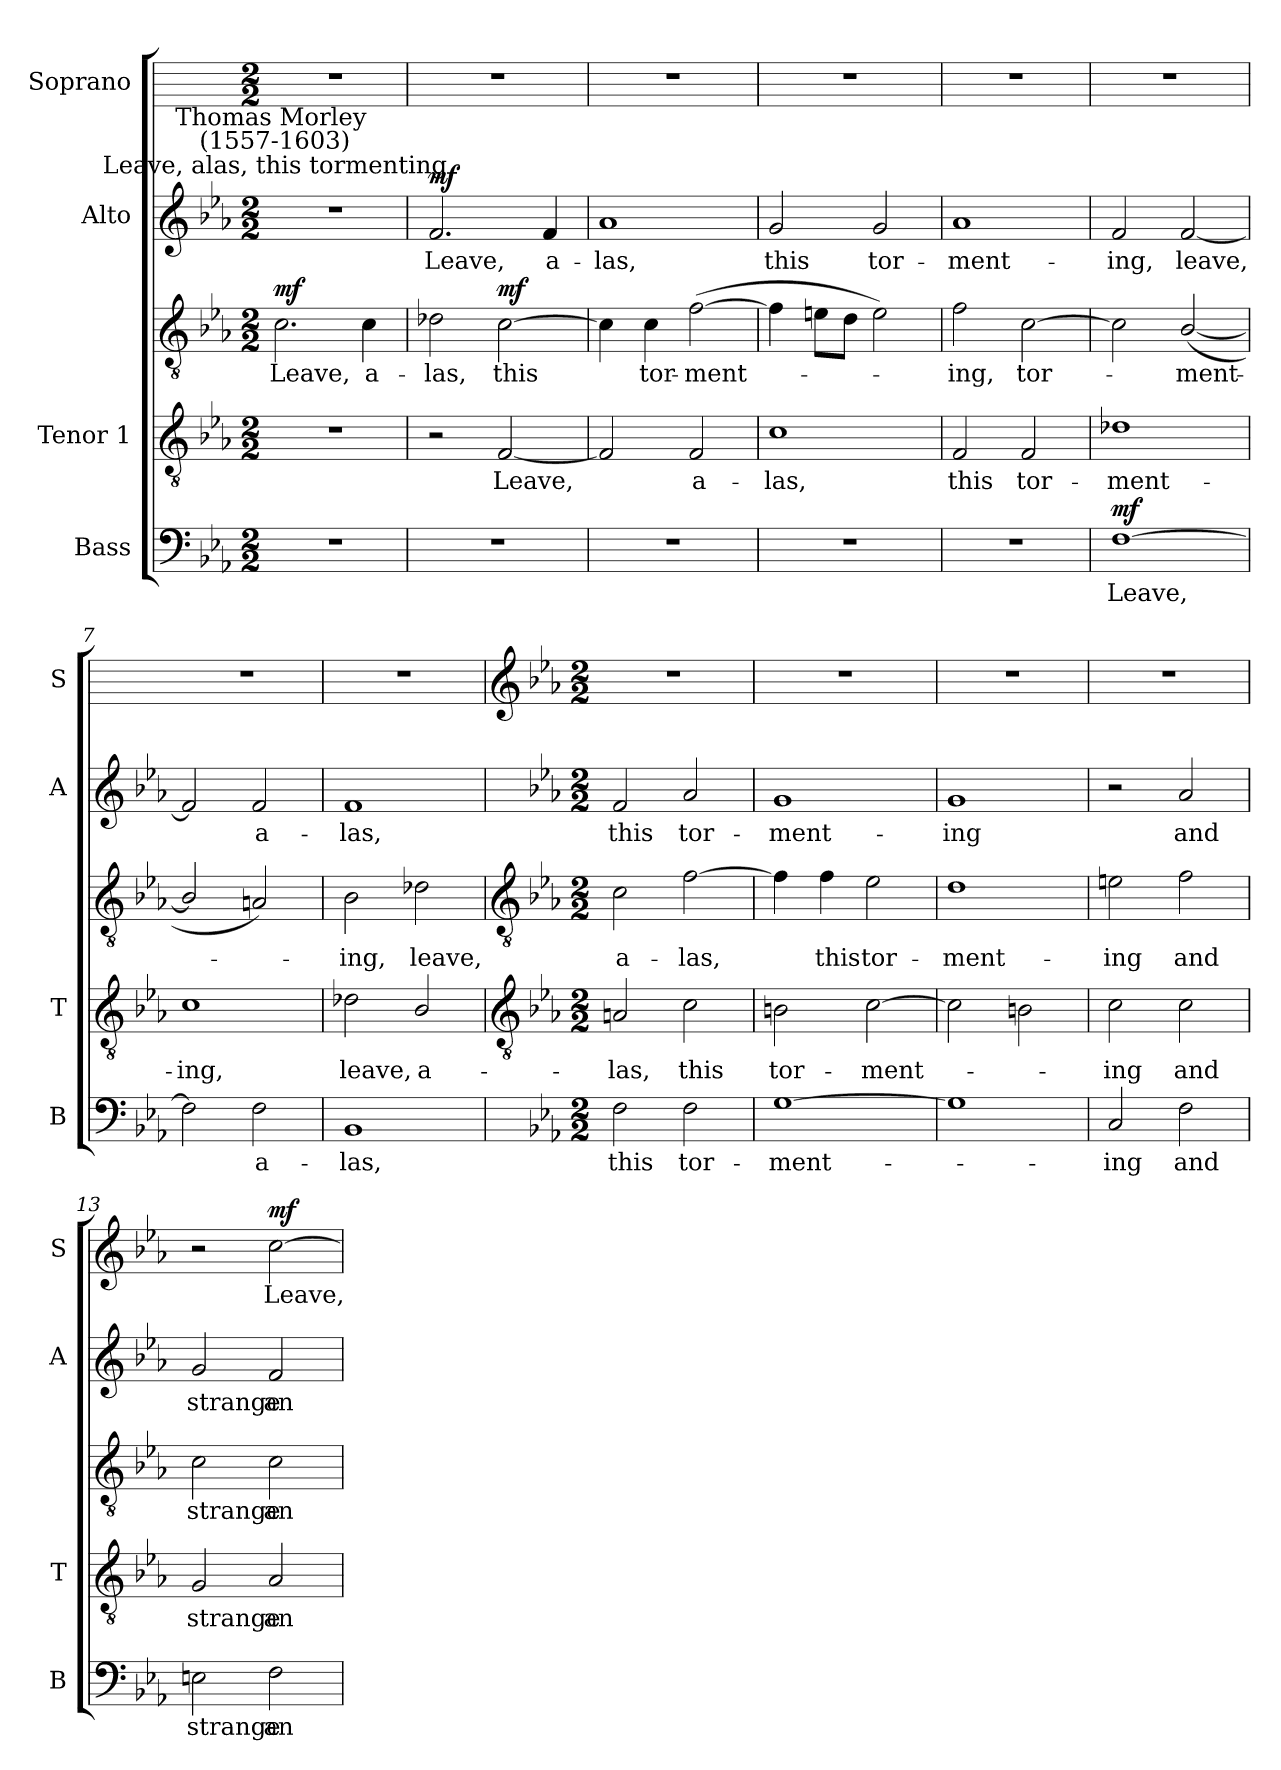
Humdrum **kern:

**kern	**text	**dynam	**kern	**text	**kern	**text	**dynam	**kern	**text	**dynam	**kern	**text	**dynam
*part4	*part4	*part4	*part3	*part3	*part3	*part3	*part3	*part2	*part2	*part2	*part1	*part1	*part1
*staff5	*staff5	*staff5	*staff4	*staff4	*staff3	*staff3	*staff3/4	*staff2	*staff2	*staff2	*staff1	*staff1	*staff1
*I"Bass	*	*	*I"Tenor 1	*	*	*	*	*I"Alto	*	*	*I"Soprano	*	*
*I'B	*	*	*I'T	*	*	*	*	*I'A	*	*	*I'S	*	*
*clefF4	*	*	*clefGv2	*	*clefGv2	*	*	*clefG2	*	*	*	*	*
*k[b-e-a-]	*	*	*k[b-e-a-]	*	*k[b-e-a-]	*	*	*k[b-e-a-]	*	*	*	*	*
*E-:	*	*	*E-:	*	*E-:	*	*	*E-:	*	*	*	*	*
*M2/2	*	*	*M2/2	*	*M2/2	*	*	*M2/2	*	*	*M2/2	*	*
=1	=1	=1	=1	=1	=1	=1	=1	=1	=1	=1	=1	=1	=1
!	!	!	!	!	!	!	!	!LO:TX:a:cj:t=Leave, alas, this tormenting	!	!	!	!	!
!	!	!	!	!	!	!	!	!LO:TX:a:cj:t=Thomas Morley \n(1557-1603)	!	!	!	!	!
!	!	!	!	!	!	!LO:LY:b	!LO:DY:b	!	!	!	!	!	!
1r	.	.	1r	.	2.c	Leave,	mf	1r	.	.	1r	.	.
!	!	!	!	!	!	!LO:LY:b	!	!	!	!	!	!	!
.	.	.	.	.	4c	a-	.	.	.	.	.	.	.
=2	=2	=2	=2	=2	=2	=2	=2	=2	=2	=2	=2	=2	=2
!	!	!	!	!	!	!LO:LY:b	!	!	!LO:LY:b	!LO:DY:b	!	!	!
1r	.	.	2r	.	2d-X	-las,	.	2.f	Leave,	mf	1r	.	.
!	!	!	!	!LO:LY:b	!	!LO:LY:b	!LO:DY:b=2	!	!	!	!	!	!
.	.	.	[2F	Leave,	[2c	this	mf	.	.	.	.	.	.
!	!	!	!	!	!	!	!	!	!LO:LY:b	!	!	!	!
.	.	.	.	.	.	.	.	4f	a-	.	.	.	.
=3	=3	=3	=3	=3	=3	=3	=3	=3	=3	=3	=3	=3	=3
!	!	!	!	!	!	!	!	!	!LO:LY:b	!	!	!	!
1r	.	.	2F]	.	4c]	.	.	1a-	-las,	.	1r	.	.
!	!	!	!	!	!	!LO:LY:b	!	!	!	!	!	!	!
.	.	.	.	.	4c	tor-	.	.	.	.	.	.	.
!	!	!	!	!LO:LY:b	!	!LO:LY:b	!	!	!	!	!	!	!
.	.	.	2F	a-	(>[2f	-ment-	.	.	.	.	.	.	.
=4	=4	=4	=4	=4	=4	=4	=4	=4	=4	=4	=4	=4	=4
!	!	!	!	!LO:LY:b	!	!	!	!	!LO:LY:b	!	!	!	!
1r	.	.	1c	-las,	4f]	.	.	2g	this	.	1r	.	.
.	.	.	.	.	8enL	.	.	.	.	.	.	.	.
.	.	.	.	.	8dJ	.	.	.	.	.	.	.	.
!	!	!	!	!	!	!	!	!	!LO:LY:b	!	!	!	!
.	.	.	.	.	2e)	.	.	2g	tor-	.	.	.	.
=5	=5	=5	=5	=5	=5	=5	=5	=5	=5	=5	=5	=5	=5
!	!	!	!	!LO:LY:b	!	!LO:LY:b	!	!	!LO:LY:b	!	!	!	!
1r	.	.	2F	this	2f	ing,	.	1a-	-ment-	.	1r	.	.
!	!	!	!	!LO:LY:b	!	!LO:LY:b	!	!	!	!	!	!	!
.	.	.	2F	tor-	[2c	tor-	.	.	.	.	.	.	.
=6	=6	=6	=6	=6	=6	=6	=6	=6	=6	=6	=6	=6	=6
!	!LO:LY:b	!LO:DY:b	!	!LO:LY:b	!	!	!	!	!LO:LY:b	!	!	!	!
[1F	Leave,	mf	1d-X	ment-	2c]	.	.	2f	-ing,	.	1r	.	.
!	!	!	!	!	!	!LO:LY:b	!	!	!LO:LY:b	!	!	!	!
.	.	.	.	.	(<[2B-/	-ment-	.	[2f	leave,	.	.	.	.
=7	=7	=7	=7	=7	=7	=7	=7	=7	=7	=7	=7	=7	=7
!	!	!	!	!LO:LY:b	!	!	!	!	!	!	!	!	!
2F]	.	.	1c	-ing,	2B-/]	.	.	2f]	.	.	1r	.	.
!	!LO:LY:b	!	!	!	!	!	!	!	!LO:LY:b	!	!	!	!
2F	a-	.	.	.	2An)	.	.	2f	a-	.	.	.	.
=8	=8	=8	=8	=8	=8	=8	=8	=8	=8	=8	=8	=8	=8
!	!LO:LY:b	!	!	!LO:LY:b	!	!LO:LY:b	!	!	!LO:LY:b	!	!	!	!
1BB-	-las,	.	2d-X	leave,	2B-	ing,	.	1f	-las,	.	1r	.	.
!	!	!	!	!LO:LY:b	!	!LO:LY:b	!	!	!	!	!	!	!
.	.	.	2B-/	a-	2d-X	leave,	.	.	.	.	.	.	.
!!LO:LB:g=z
=9	=9	=9	=9	=9	=9	=9	=9	=9	=9	=9	=9	=9	=9
*	*	*	*clefGv2	*	*clefGv2	*	*	*	*	*	*clefG2	*	*
*	*	*	*	*	*	*	*	*	*	*	*k[b-e-a-]	*	*
*	*	*	*	*	*	*	*	*	*	*	*E-:	*	*
*M2/2	*	*	*M2/2	*	*M2/2	*	*	*M2/2	*	*	*M2/2	*	*
!	!LO:LY:b	!	!	!LO:LY:b	!	!LO:LY:b	!	!	!LO:LY:b	!	!	!	!
2F	this	.	2An	las,	2c	-a-	.	2f	this	.	1r	.	.
!	!LO:LY:b	!	!	!LO:LY:b	!	!LO:LY:b	!	!	!LO:LY:b	!	!	!	!
2F	tor-	.	2c	this	[2f	-las,	.	2a-	tor-	.	.	.	.
=10	=10	=10	=10	=10	=10	=10	=10	=10	=10	=10	=10	=10	=10
!	!LO:LY:b	!	!	!LO:LY:b	!	!	!	!	!LO:LY:b	!	!	!	!
[1G	-ment-	.	2Bn	-tor-	4f]	.	.	1g	-ment-	.	1r	.	.
!	!	!	!	!	!	!LO:LY:b	!	!	!	!	!	!	!
.	.	.	.	.	4f	this	.	.	.	.	.	.	.
!	!	!	!	!LO:LY:b	!	!LO:LY:b	!	!	!	!	!	!	!
.	.	.	[2c	-ment-	2e-	tor-	.	.	.	.	.	.	.
=11	=11	=11	=11	=11	=11	=11	=11	=11	=11	=11	=11	=11	=11
!	!	!	!	!	!	!LO:LY:b	!	!	!LO:LY:b	!	!	!	!
1G]	.	.	2c]	.	1d	ment-	.	1g	-ing	.	1r	.	.
.	.	.	2Bn	.	.	.	.	.	.	.	.	.	.
=12	=12	=12	=12	=12	=12	=12	=12	=12	=12	=12	=12	=12	=12
!	!LO:LY:b	!	!	!LO:LY:b	!	!LO:LY:b	!	!	!	!	!	!	!
2C	ing	.	2c	ing	2en	-ing	.	2r	.	.	1r	.	.
!	!LO:LY:b	!	!	!LO:LY:b	!	!LO:LY:b	!	!	!LO:LY:b	!	!	!	!
2F	and	.	2c	and	2f	and	.	2a-	and	.	.	.	.
=13	=13	=13	=13	=13	=13	=13	=13	=13	=13	=13	=13	=13	=13
!	!LO:LY:b	!	!	!LO:LY:b	!	!LO:LY:b	!	!	!LO:LY:b	!	!	!	!
2En	strange	.	2G	-strange	2c	strange	.	2g	strange	.	2r	.	.
!	!LO:LY:b	!	!	!LO:LY:b	!	!LO:LY:b	!	!	!LO:LY:b	!	!	!LO:LY:b	!LO:DY:b
2F	an-	.	2A-	an-	2c	an-	.	2f	an-	.	[2cc	Leave,	mf
=	=	=	=	=	=	=	=	=	=	=	=	=	=
*-	*-	*-	*-	*-	*-	*-	*-	*-	*-	*-	*-	*-	*-
